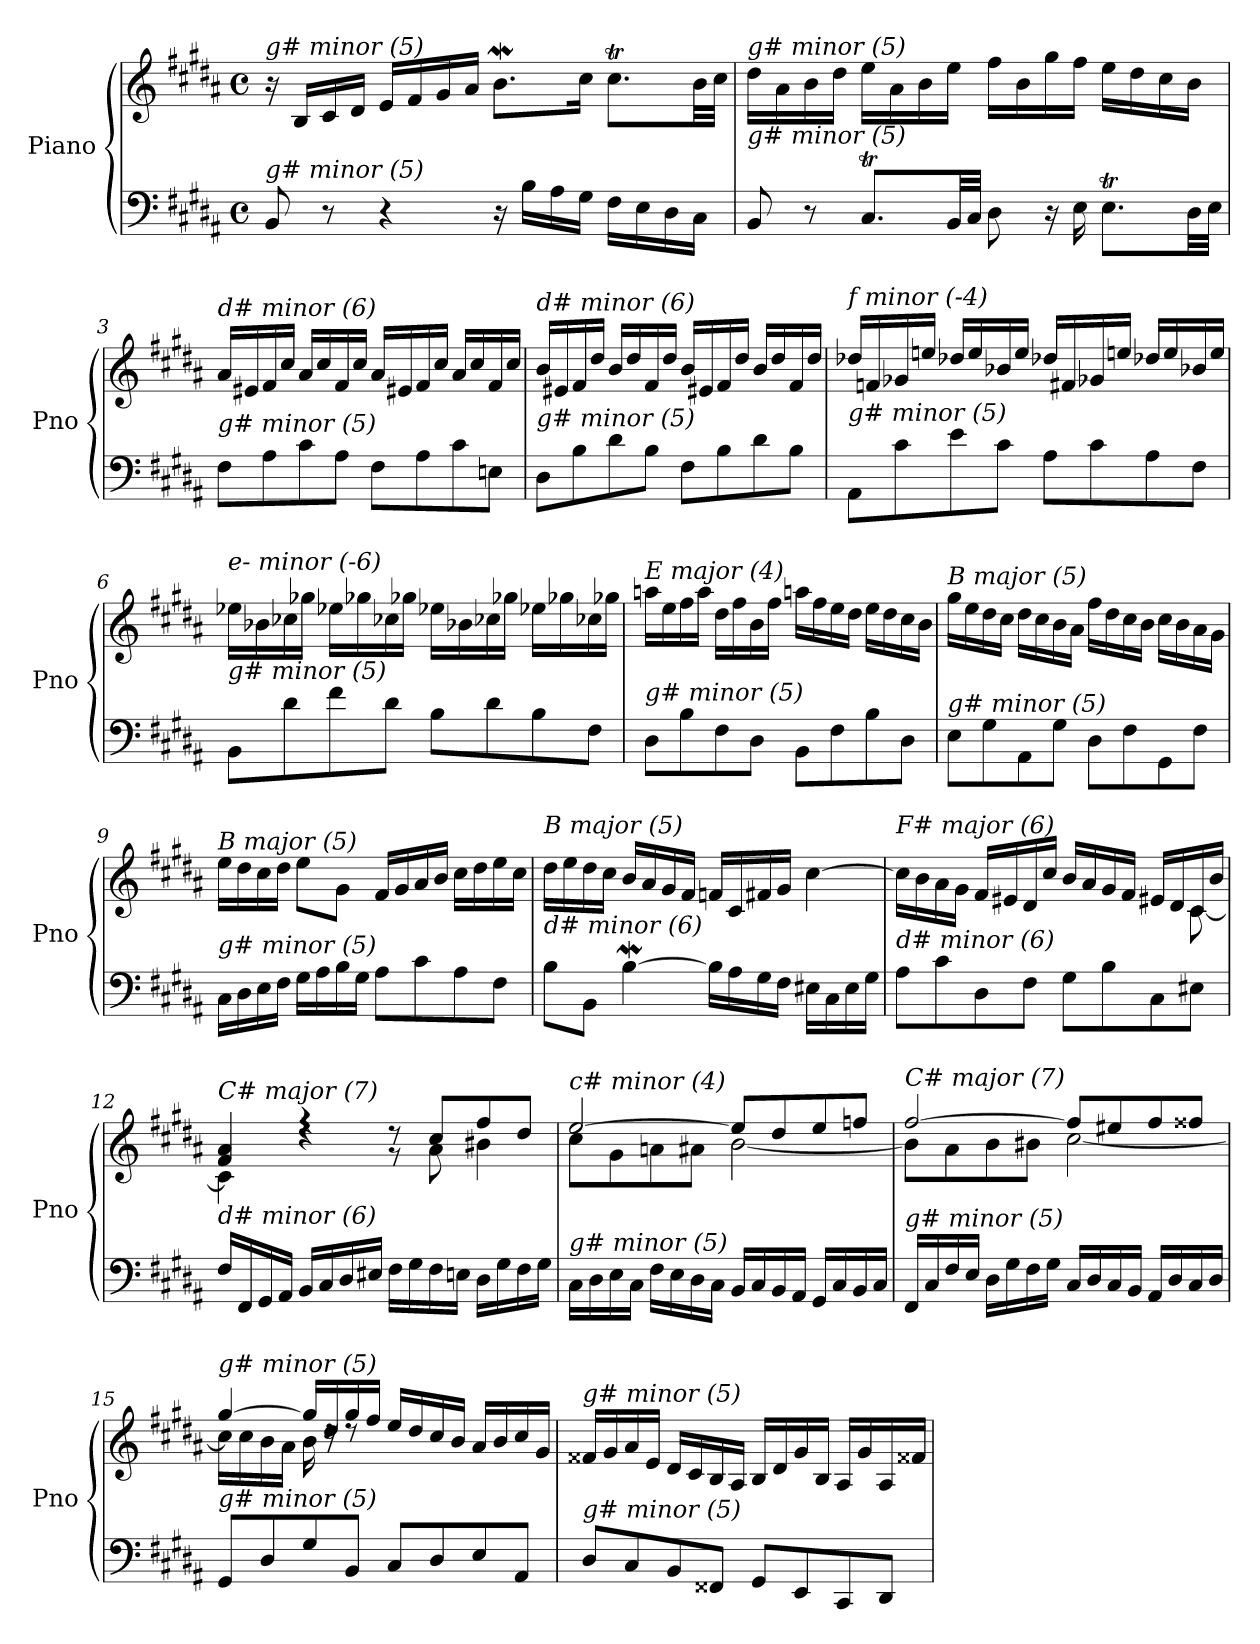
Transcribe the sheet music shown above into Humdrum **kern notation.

**kern	**kern
*part1	*part1
*staff2	*staff1
*I"Piano	*
*I'Pno	*
*clefF4	*clefG2
*k[f#c#g#d#a#]	*k[f#c#g#d#a#]
*M4/4	*M4/4
*met(c)	*met(c)
=1	=1
!	!LO:TX:i:t=g# minor (5)
!LO:TX:i:t=g# minor (5)	!
8BB/	16r
.	16B/LL
8r	16c#/
.	16d#/JJ
4r	16e/LL
.	16f#/
.	16g#/
.	16a#/JJ
16r	8.bw\L
16B\LL	.
16A#\	.
16G#\JJ	16cc#\Jk
16F#\LL	8.cc#T\L
16E\	.
16D#\	.
16C#\JJ	32b\LL
.	32cc#\JJJ
=2	=2
!	!LO:TX:i:t=g# minor (5)
!LO:TX:i:t=g# minor (5)	!
8BB/	16dd#\LL
.	16a#\
8r	16b\
.	16dd#\JJ
8.C#T/L	16ee\LL
.	16a#\
.	16b\
32BB/LL	16ee\JJ
32C#/JJJ	.
8D#\	16ff#\LL
.	16b\
16r	16gg#\
16E\	16ff#\JJ
8.ET\L	16ee\LL
.	16dd#\
.	16cc#\
32D#\LL	16b\JJ
32E\JJJ	.
=3	=3
!	!LO:TX:i:t=d# minor (6)
!LO:TX:i:t=g# minor (5)	!
8F#\L	16a#/LL
.	16e#X/
8A#\	16f#/
.	16cc#/JJ
8c#\	16a#/LL
.	16cc#/
8A#\J	16f#/
.	16cc#/JJ
8F#\L	16a#/LL
.	16e#X/
8A#\	16f#/
.	16cc#/JJ
8c#\	16a#/LL
.	16cc#/
8En\J	16f#/
.	16cc#/JJ
!!LO:LB:g=z
=4	=4
!	!LO:TX:i:t=d# minor (6)
!LO:TX:i:t=g# minor (5)	!
8D#\L	16b/LL
.	16e#X/
8B\	16f#/
.	16dd#/JJ
8d#\	16b/LL
.	16dd#/
8B\J	16f#/
.	16dd#/JJ
8F#\L	16b/LL
.	16e#X/
8B\	16f#/
.	16dd#/JJ
8d#\	16b/LL
.	16dd#/
8B\J	16f#/
.	16dd#/JJ
=5	=5
!	!LO:TX:i:t=f minor (-4)
!LO:TX:i:t=g# minor (5)	!
8AA#/L	16dd-Xi/LL
.	16fni/
8c#\	16g-Xi/
.	16een/JJ
8e\	16dd-Xi/LL
.	16ee/
8c#\J	16b-Xi/
.	16ee/JJ
8A#\L	16dd-Xi/LL
.	16f#Xi/
8c#\	16g-Xi/
.	16een/JJ
8A#\	16dd-Xi/LL
.	16ee/
8F#\J	16b-Xi/
.	16ee/JJ
=6	=6
!	!LO:TX:i:t=e- minor (-6)
!LO:TX:i:t=g# minor (5)	!
8BB\L	16ee-Xi\LL
.	16b-Xi\
8d#\	16cc-Xi\
.	16gg-Xi\JJ
8f#\	16ee-Xi\LL
.	16gg-Xi\
8d#\J	16cc-Xi\
.	16gg-Xi\JJ
8B\L	16ee-Xi\LL
.	16b-Xi\
8d#\	16cc-Xi\
.	16gg-Xi\JJ
8B\	16ee-Xi\LL
.	16gg-Xi\
8F#\J	16cc-Xi\
.	16gg-Xi\JJ
!!LO:LB:g=z
=7	=7
!	!LO:TX:i:t=E major (4)
!LO:TX:i:t=g# minor (5)	!
8D#\L	16aan\LL
.	16ee\
8B\	16ff#\
.	16aa\JJ
8F#\	16dd#\LL
.	16ff#\
8D#\J	16b\
.	16ff#\JJ
8BB\L	16aan\LL
.	16ff#\
8F#\	16ee\
.	16dd#\JJ
8B\	16ee\LL
.	16dd#\
8D#\J	16cc#\
.	16b\JJ
=8	=8
!	!LO:TX:i:t=B major (5)
!LO:TX:i:t=g# minor (5)	!
8E\L	16gg#\LL
.	16ee\
8G#\	16dd#\
.	16cc#\JJ
8AA#\	16dd#\LL
.	16cc#\
8G#\J	16b\
.	16a#\JJ
8D#\L	16ff#\LL
.	16dd#\
8F#\	16cc#\
.	16b\JJ
8GG#\	16cc#\LL
.	16b\
8F#\J	16a#\
.	16g#\JJ
=9	=9
!	!LO:TX:i:t=B major (5)
!LO:TX:i:t=g# minor (5)	!
16C#\LL	16ee\LL
16D#\	16dd#\
16E\	16cc#\
16F#\JJ	16dd#\JJ
16G#\LL	8ee\L
16A#\	.
16B\	8g#\J
16G#\JJ	.
8A#\L	16f#/LL
.	16g#/
8c#\	16a#/
.	16b/JJ
8A#\	16cc#\LL
.	16dd#\
8F#\J	16ee\
.	16cc#\JJ
!!LO:LB:g=z
=10	=10
!	!LO:TX:i:t=B major (5)
!LO:TX:i:t=d# minor (6)	!
8B\L	16dd#\LL
.	16ee\
8BB\J	16dd#\
.	16cc#\JJ
[4Bw\	16b/LL
.	16a#/
.	16g#/
.	16f#/JJ
16B\LL]	16fni/LL
16A#\	16c#/
16G#\	16f#i/
16F#\JJ	16g#/JJ
16E#X\LL	[4cc#\
16C#\	.
16E#\	.
16G#\JJ	.
=11	=11
*^	*^
!	!	!LO:TX:i:t=F# major (6)	!
!LO:TX:i:t=d# minor (6)	!	!	!
2..ryy	8A#\L	16cc#\LL]	2..ryy
.	.	16b\	.
.	8c#\	16a#\	.
.	.	16g#\JJ	.
.	8D#\	16f#/LL	.
.	.	16e#X/	.
.	8F#\J	16d#/	.
.	.	16cc#/JJ	.
.	8G#\L	16b/LL	.
.	.	16a#/	.
.	8B\	16g#/	.
.	.	16f#/JJ	.
.	8C#\	16e#X/LL	.
.	.	16d#/	.
8ryy	8E#X\J	16c#/	[8c#\
.	.	16b/JJ	.
*v	*v	*	*
=12	=12	=12
!	!LO:TX:i:t=C# major (7)	!
!LO:TX:i:t=d# minor (6)	!	!
16F#/LL	4f#/ 4a#/	4c#\]
16FF#/	.	.
16GG#/	.	.
16AA#/JJ	.	.
16BB/LL	4r	4rdd
16C#/	.	.
16D#/	.	.
16E#X/JJ	.	.
16F#\LL	8rg	8rdd
16G#\	.	.
16F#\	8cc#/L	8a#\
16En\JJ	.	.
16D#\LL	8ff#/	4b#X\
16G#\	.	.
16F#\	8dd#/J	.
16G#\JJ	.	.
!!LO:LB:g=z	!!
=13	=13	=13
!	!LO:TX:i:t=c# minor (4)	!
!LO:TX:i:t=g# minor (5)	!	!
16C#\LL	[2ee/	8cc#\L
16D#\	.	.
16E\	.	8g#\
16C#\JJ	.	.
16F#\LL	.	8an\
16E\	.	.
16D#\	.	8a#X\J
16C#\JJ	.	.
16BB/LL	8ee/L]	[2b\
16C#/	.	.
16BB/	8dd#/	.
16AA#/JJ	.	.
16GG#/LL	8ee/	.
16C#/	.	.
16BB/	8ffni/J	.
16C#/JJ	.	.
=14	=14	=14
!	!LO:TX:i:t=C# major (7)	!
!LO:TX:i:t=g# minor (5)	!	!
16FF#/LL	[2ff#/	8b\L]
16C#/	.	.
16F#/	.	8a#\
16E/JJ	.	.
16D#\LL	.	8b\
16G#\	.	.
16F#\	.	8b#X\J
16G#\JJ	.	.
16C#/LL	8ff#/L]	[2cc#\
16D#/	.	.
16C#/	8ee#X/	.
16BB/JJ	.	.
16AA#/LL	8ff#/	.
16D#/	.	.
16C#/	8ff##X/J	.
16D#/JJ	.	.
=15	=15	=15
*^	*	*
!	!	!LO:TX:i:t=g# minor (5)	!
!LO:TX:i:t=g# minor (5)	!	!	!
2ryy	8GG#/L	[4gg#/	16cc#\LL]
.	.	.	16cc#\
.	8D#/	.	16b\
.	.	.	16a#\JJ
.	8G#/	16gg#/LL]	16b\
.	.	16dd#/	16rdd
.	8BB/J	16gg#/	8rdd
.	.	16ff#/JJ	.
2ryy	8C#/L	16ee/LL	2ryy
.	.	16dd#/	.
.	8D#/	16cc#/	.
.	.	16b/JJ	.
.	8E/	16a#/LL	.
.	.	16b/	.
.	8AA#/J	16cc#/	.
.	.	16g#/JJ	.
*v	*v	*	*
*	*v	*v
!!LO:PB:g=z
=16	=16
!	!LO:TX:i:t=g# minor (5)
!LO:TX:i:t=g# minor (5)	!
8D#/L	16f##X/LL
.	16g#/
8C#/	16a#/
.	16e/JJ
8BB/	16d#/LL
.	16c#/
8FF##X/J	16B/
.	16A#/JJ
8GG#/L	16B/LL
.	16d#/
8EE/	16g#/
.	16B/JJ
8CC#/	16A#/LL
.	16g#/
8DD#/J	16A#/
.	16f##X/JJ
=	=
*-	*-
